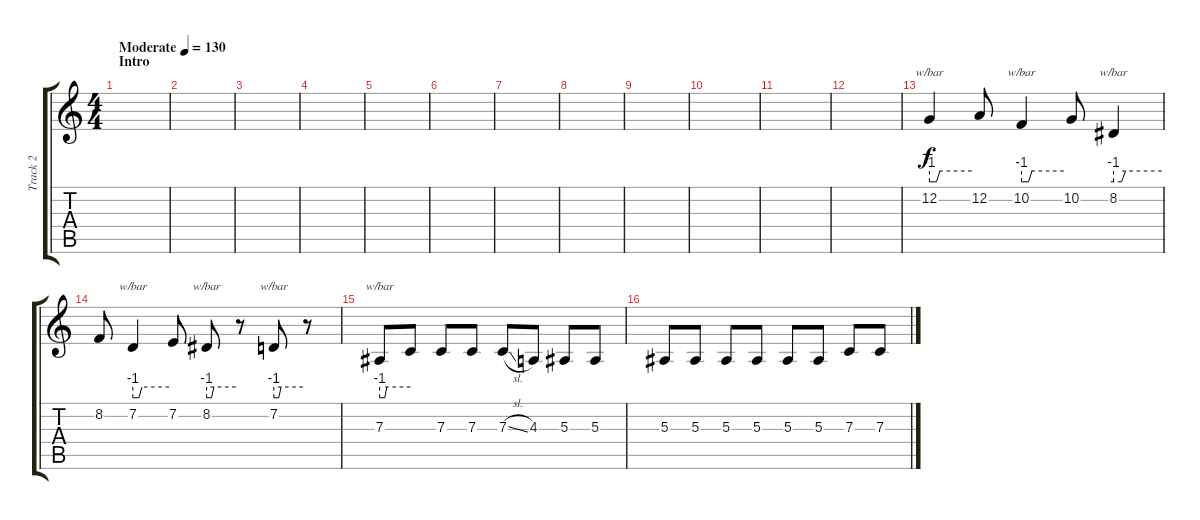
\track ("Track 2" "Track 2") {instrument lead2sawtooth}
\staff {score tabs}
\tuning (D4 A3 F3 C3 G2 C2) {hide}
\ts (4 4)
\section ("" "Intro")
\tempo (130 "Moderate")
\clef g2
\ks c
|
|
|
|
|
|
|
|
|
|
|
|
12.2.4{tbe (custom default 0 -4 10 -4 15 0 60 0)} 12.2.8 10.2.4{tbe (custom default 0 -4 10 -4 15 0 60 0)} 10.2.8 8.2.4{tbe (custom default 0 -4 10 -4 15 0 60 0)} |
8.2.8 7.2.4{tbe (custom default 0 -4 10 -4 15 0 60 0)} 7.2.8 8.2.8{tbe (custom default 0 -4 10 -4 15 0 60 0)} r.8 7.2.8{tbe (custom default 0 -4 10 -4 15 0 60 0)} r.8 |
7.3.8{tbe (custom default 0 -4 10 -4 14 0 60 0)} 7.3{t}.8 7.3.8 7.3.8 7.3{sl}.8 4.3.8 5.3.8 5.3.8 |
5.3.8 5.3.8 5.3.8 5.3.8 5.3.8 5.3.8 7.3.8 7.3.8
